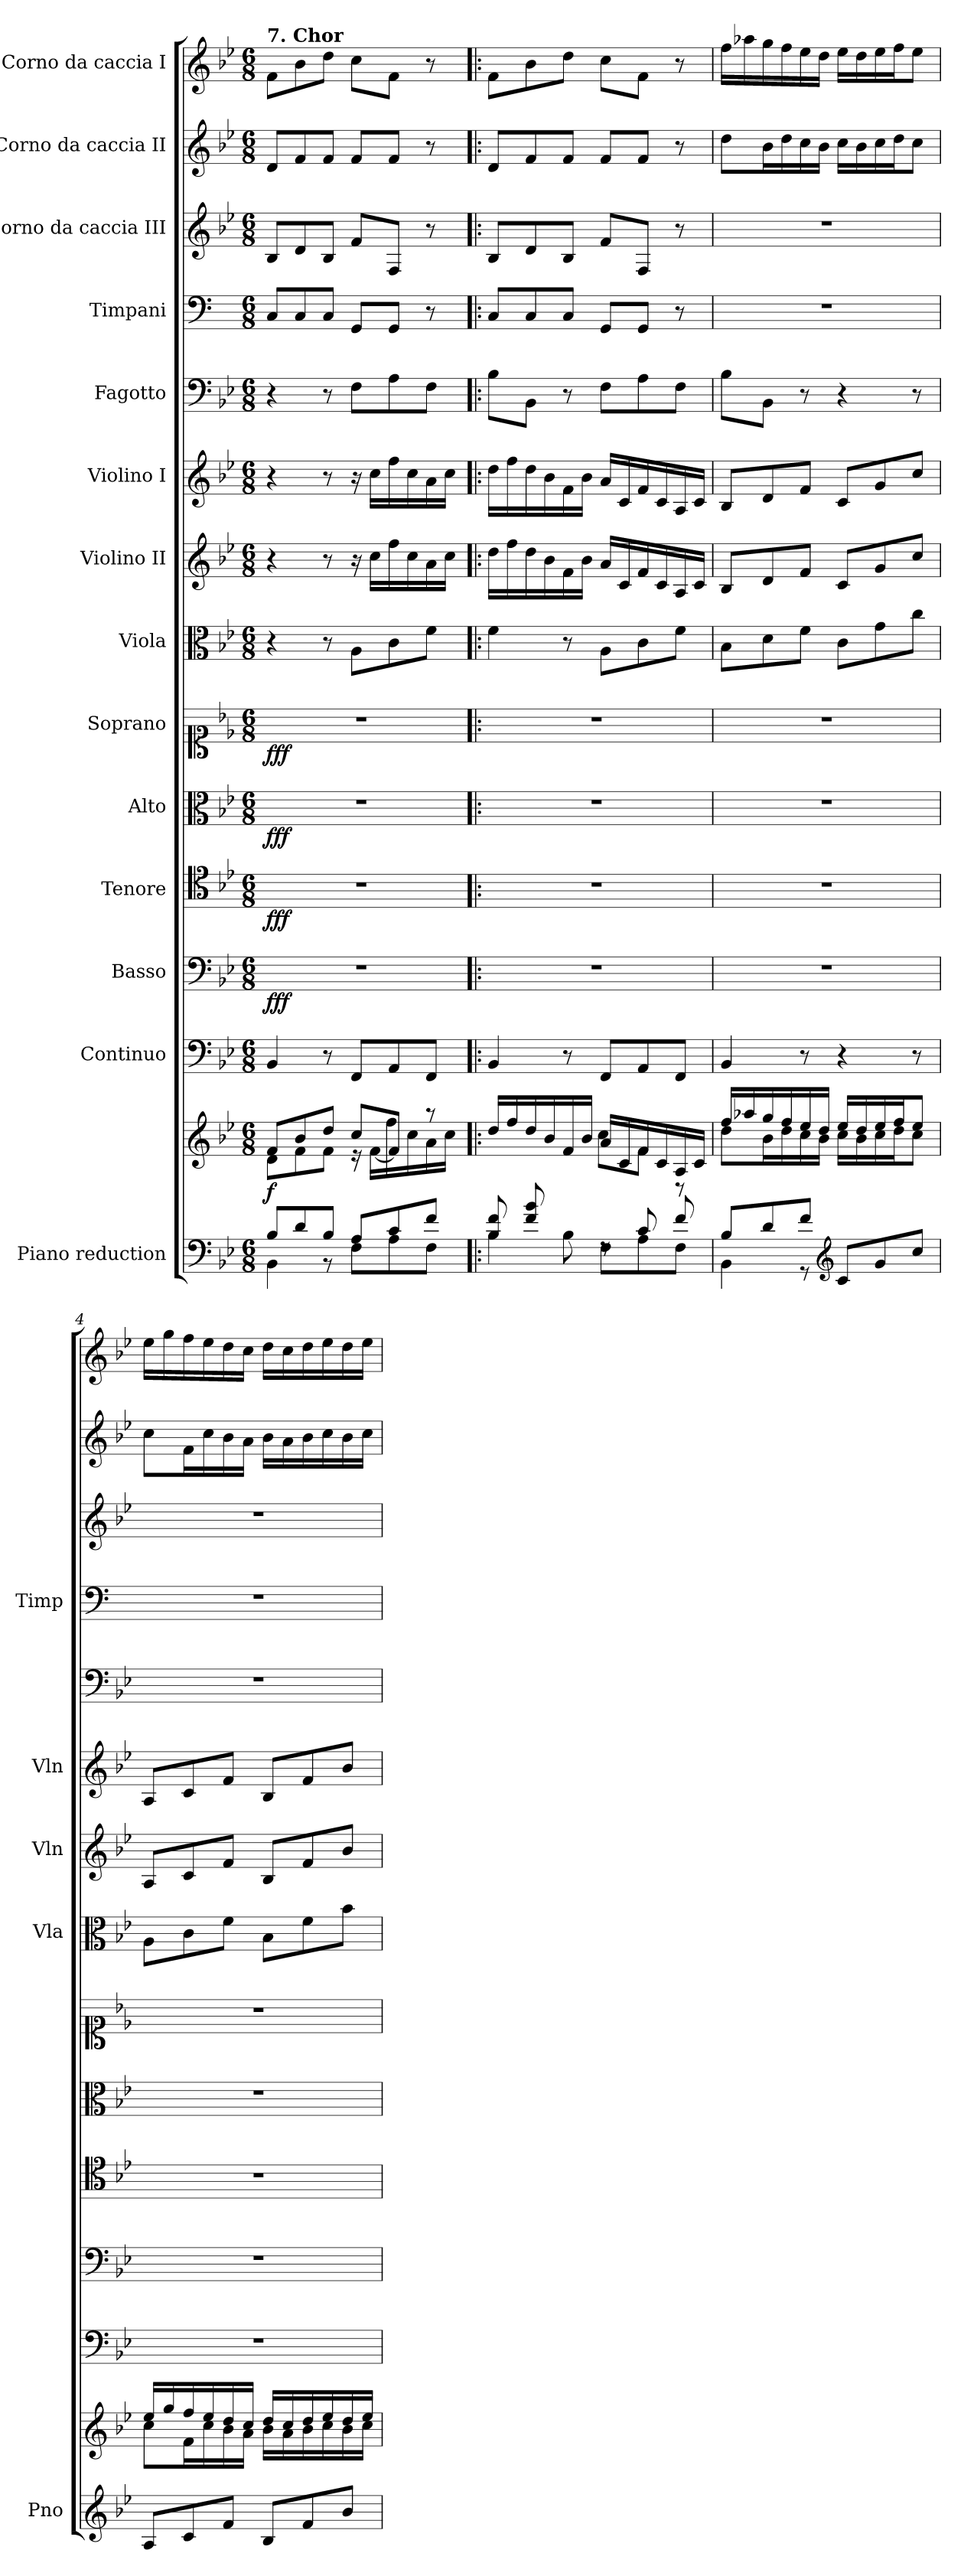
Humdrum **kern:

**kern	**kern	**dynam	**kern	**kern	**dynam	**kern	**dynam	**kern	**dynam	**kern	**dynam	**kern	**kern	**kern	**kern	**kern	**kern	**kern	**kern
*part14	*part14	*part14	*part13	*part12	*part12	*part11	*part11	*part10	*part10	*part9	*part9	*part8	*part7	*part6	*part5	*part4	*part3	*part2	*part1
*staff15	*staff14	*staff14/15	*staff13	*staff12	*staff12	*staff11	*staff11	*staff10	*staff10	*staff9	*staff9	*staff8	*staff7	*staff6	*staff5	*staff4	*staff3	*staff2	*staff1
*I"Piano reduction	*	*	*I"Continuo	*I"Basso	*	*I"Tenore	*	*I"Alto	*	*I"Soprano	*	*I"Viola	*I"Violino II	*I"Violino I	*I"Fagotto	*I"Timpani	*I"Corno da caccia III	*I"Corno da caccia II	*I"Corno da caccia I
*I'Pno	*	*	*	*	*	*	*	*	*	*	*	*I'Vla	*I'Vln	*I'Vln	*	*I'Timp	*	*	*
*clefF4	*clefG2	*	*clefF4	*clefF4	*	*clefC4	*	*clefC3	*	*clefC1	*	*clefC3	*clefG2	*clefG2	*clefF4	*clefF4	*clefG2	*clefG2	*clefG2
*	*	*	*	*	*	*	*	*	*	*	*	*	*	*	*	*ITrd1c2	*ITrd8c14	*ITrd8c14	*ITrd8c14
*k[b-e-]	*k[b-e-]	*	*k[b-e-]	*k[b-e-]	*	*k[b-e-]	*	*k[b-e-]	*	*k[b-e-]	*	*k[b-e-]	*k[b-e-]	*k[b-e-]	*k[b-e-]	*k[b-e-]	*k[b-e-]	*k[b-e-]	*k[b-e-]
*M6/8	*M6/8	*	*M6/8	*M6/8	*	*M6/8	*	*M6/8	*	*M6/8	*	*M6/8	*M6/8	*M6/8	*M6/8	*M6/8	*M6/8	*M6/8	*M6/8
=1	=1	=1	=1	=1	=1	=1	=1	=1	=1	=1	=1	=1	=1	=1	=1	=1	=1	=1	=1
*^	*^	*	*	*	*	*	*	*	*	*	*	*	*	*	*	*	*	*	*
!	!	!	!	!	!	!	!	!	!	!	!	!	!	!	!	!	!	!	!	!	!LO:TX:a:B:t=7. Chor
!	!	!	!	!LO:DY:b	!	!	!LO:DY:b	!	!LO:DY:b	!	!LO:DY:b	!	!LO:DY:b	!	!	!	!	!	!	!	!
8B-/L	4BB-\	8f/L	8d\L	f	4BB-/	2.r	fff	2.r	fff	2.r	fff	2.r	fff	4r	4r	4r	4r	8BB-/L	8BB-/L	8D/L	8F\L
8d/	.	8b-/	8f\	.	.	.	.	.	.	.	.	.	.	.	.	.	.	8BB-/	8D/	8F/	8B-\
8B-/J	8r	8dd/J	8f\J	.	8r	.	.	.	.	.	.	.	.	8r	8r	8r	8r	8BB-/J	8BB-/J	8F/J	8d\J
8A/L	8F\L	8cc/L	16r	.	8FF/L	.	.	.	.	.	.	.	.	8A\L	16r	16r	8F\L	8FF/L	8F/L	8F/L	8c\L
.	.	.	[16f\LL	.	.	.	.	.	.	.	.	.	.	.	16cc\LL	16cc\LL	.	.	.	.	.
8c/	8A\	8f/J]	16ff\	.	8AA/	.	.	.	.	.	.	.	.	8c\	16ff\	16ff\	8A\	8FF/J	8FF/J	8F/J	8F\J
.	.	.	16cc\	.	.	.	.	.	.	.	.	.	.	.	16cc\	16cc\	.	.	.	.	.
8f/J	8F\J	8r	16a\	.	8FF/J	.	.	.	.	.	.	.	.	8f\J	16a\	16a\	8F\J	8r	8r	8r	8r
.	.	.	16cc\JJ	.	.	.	.	.	.	.	.	.	.	.	16cc\JJ	16cc\JJ	.	.	.	.	.
=2!|:	=2!|:	=2!|:	=2!|:	=2!|:	=2!|:	=2!|:	=2!|:	=2!|:	=2!|:	=2!|:	=2!|:	=2!|:	=2!|:	=2!|:	=2!|:	=2!|:	=2!|:	=2!|:	=2!|:	=2!|:	=2!|:
*	*	*	*^	*	*	*	*	*	*	*	*	*	*	*	*	*	*	*	*	*	*
8B-/ 8f/L	4B-\	16dd/LL	4.ryy	4ryy	.	4BB-/	2.r	.	2.r	.	2.r	.	2.r	.	4f\	16dd\LL	16dd\LL	8B-\L	8BB-/L	8BB-/L	8D/L	8F\L
.	.	16ff/	.	.	.	.	.	.	.	.	.	.	.	.	.	16ff\	16ff\	.	.	.	.	.
8f/ 8b-/	.	16dd/	.	.	.	.	.	.	.	.	.	.	.	.	.	16dd\	16dd\	8BB-\J	8BB-/	8D/	8F/	8B-\
.	.	16b-/	.	.	.	.	.	.	.	.	.	.	.	.	.	16b-\	16b-\	.	.	.	.	.
8ryy	8B-\	16f/	.	8dd\J	.	8r	.	.	.	.	.	.	.	.	8r	16f\	16f\	8r	8BB-/J	8BB-/J	8F/J	8d\J
.	.	16b-/JJ	.	.	.	.	.	.	.	.	.	.	.	.	.	16b-\JJ	16b-\JJ	.	.	.	.	.
8rF	8F\L	16a/LL	8cc\L	4.ryy	.	8FF/L	.	.	.	.	.	.	.	.	8A\L	16a/LL	16a/LL	8F\L	8FF/L	8F/L	8F/L	8c\L
.	.	16c/	.	.	.	.	.	.	.	.	.	.	.	.	.	16c/	16c/	.	.	.	.	.
8c/L	8A\	16f/	8f\J	.	.	8AA/	.	.	.	.	.	.	.	.	8c\	16f/	16f/	8A\	8FF/J	8FF/J	8F/J	8F\J
.	.	16c/	.	.	.	.	.	.	.	.	.	.	.	.	.	16c/	16c/	.	.	.	.	.
8f/J	8F\J	16A/	8r	.	.	8FF/J	.	.	.	.	.	.	.	.	8f\J	16A/	16A/	8F\J	8r	8r	8r	8r
.	.	16c/JJ	.	.	.	.	.	.	.	.	.	.	.	.	.	16c/JJ	16c/JJ	.	.	.	.	.
*	*	*	*v	*v	*	*	*	*	*	*	*	*	*	*	*	*	*	*	*	*	*	*
=3	=3	=3	=3	=3	=3	=3	=3	=3	=3	=3	=3	=3	=3	=3	=3	=3	=3	=3	=3	=3	=3
8B-/L	4BB-\	16ff/LL	8dd\L	.	4BB-/	2.r	.	2.r	.	2.r	.	2.r	.	8B-\L	8B-/L	8B-/L	8B-\L	2.r	2.r	8d\L	16f\LL
.	.	16aa-X/	.	.	.	.	.	.	.	.	.	.	.	.	.	.	.	.	.	.	16a-X\
8d/	.	16gg/	16b-\L	.	.	.	.	.	.	.	.	.	.	8d\	8d/	8d/	8BB-\J	.	.	16B-\L	16g\
.	.	16ff/	16dd\	.	.	.	.	.	.	.	.	.	.	.	.	.	.	.	.	16d\	16f\
8f/J	8r	16ee-/	16cc\	.	8r	.	.	.	.	.	.	.	.	8f\J	8f/J	8f/J	8r	.	.	16c\	16e-\
.	.	16dd/JJ	16b-\JJ	.	.	.	.	.	.	.	.	.	.	.	.	.	.	.	.	16B-\JJ	16d\JJ
*clefG2	*	*	*	*	*	*	*	*	*	*	*	*	*	*	*	*	*	*	*	*	*
8c/L	4.ryy	16ee-/LL	16cc\LL	.	4r	.	.	.	.	.	.	.	.	8c\L	8c/L	8c/L	4r	.	.	16c\LL	16e-\LL
.	.	16dd/	16b-\	.	.	.	.	.	.	.	.	.	.	.	.	.	.	.	.	16B-\	16d\
8g/	.	16ee-/	16cc\	.	.	.	.	.	.	.	.	.	.	8g\	8g/	8g/	.	.	.	16c\	16e-\
.	.	16ff/J	16dd\J	.	.	.	.	.	.	.	.	.	.	.	.	.	.	.	.	16d\J	16f\J
8cc/J	.	8ee-/J	8cc\J	.	8r	.	.	.	.	.	.	.	.	8cc\J	8cc/J	8cc/J	8r	.	.	8c\J	8e-\J
*v	*v	*	*	*	*	*	*	*	*	*	*	*	*	*	*	*	*	*	*	*	*
=4	=4	=4	=4	=4	=4	=4	=4	=4	=4	=4	=4	=4	=4	=4	=4	=4	=4	=4	=4	=4
8A/L	16ee-/LL	8cc\L	.	2.r	2.r	.	2.r	.	2.r	.	2.r	.	8A\L	8A/L	8A/L	2.r	2.r	2.r	8c\L	16e-\LL
.	16gg/	.	.	.	.	.	.	.	.	.	.	.	.	.	.	.	.	.	.	16g\
8c/	16ff/	16f\L	.	.	.	.	.	.	.	.	.	.	8c\	8c/	8c/	.	.	.	16F\L	16f\
.	16ee-/	16cc\	.	.	.	.	.	.	.	.	.	.	.	.	.	.	.	.	16c\	16e-\
8f/J	16dd/	16b-\	.	.	.	.	.	.	.	.	.	.	8f\J	8f/J	8f/J	.	.	.	16B-\	16d\
.	16cc/JJ	16a\JJ	.	.	.	.	.	.	.	.	.	.	.	.	.	.	.	.	16A\JJ	16c\JJ
8B-/L	16dd/LL	16b-\LL	.	.	.	.	.	.	.	.	.	.	8B-\L	8B-/L	8B-/L	.	.	.	16B-\LL	16d\LL
.	16cc/	16a\	.	.	.	.	.	.	.	.	.	.	.	.	.	.	.	.	16A\	16c\
8f/	16dd/	16b-\	.	.	.	.	.	.	.	.	.	.	8f\	8f/	8f/	.	.	.	16B-\	16d\
.	16ee-/	16cc\	.	.	.	.	.	.	.	.	.	.	.	.	.	.	.	.	16c\	16e-\
8b-/J	16dd/	16b-\	.	.	.	.	.	.	.	.	.	.	8b-\J	8b-/J	8b-/J	.	.	.	16B-\	16d\
.	16ee-/JJ	16cc\JJ	.	.	.	.	.	.	.	.	.	.	.	.	.	.	.	.	16c\JJ	16e-\JJ
*	*v	*v	*	*	*	*	*	*	*	*	*	*	*	*	*	*	*	*	*	*
=	=	=	=	=	=	=	=	=	=	=	=	=	=	=	=	=	=	=	=
*-	*-	*-	*-	*-	*-	*-	*-	*-	*-	*-	*-	*-	*-	*-	*-	*-	*-	*-	*-
